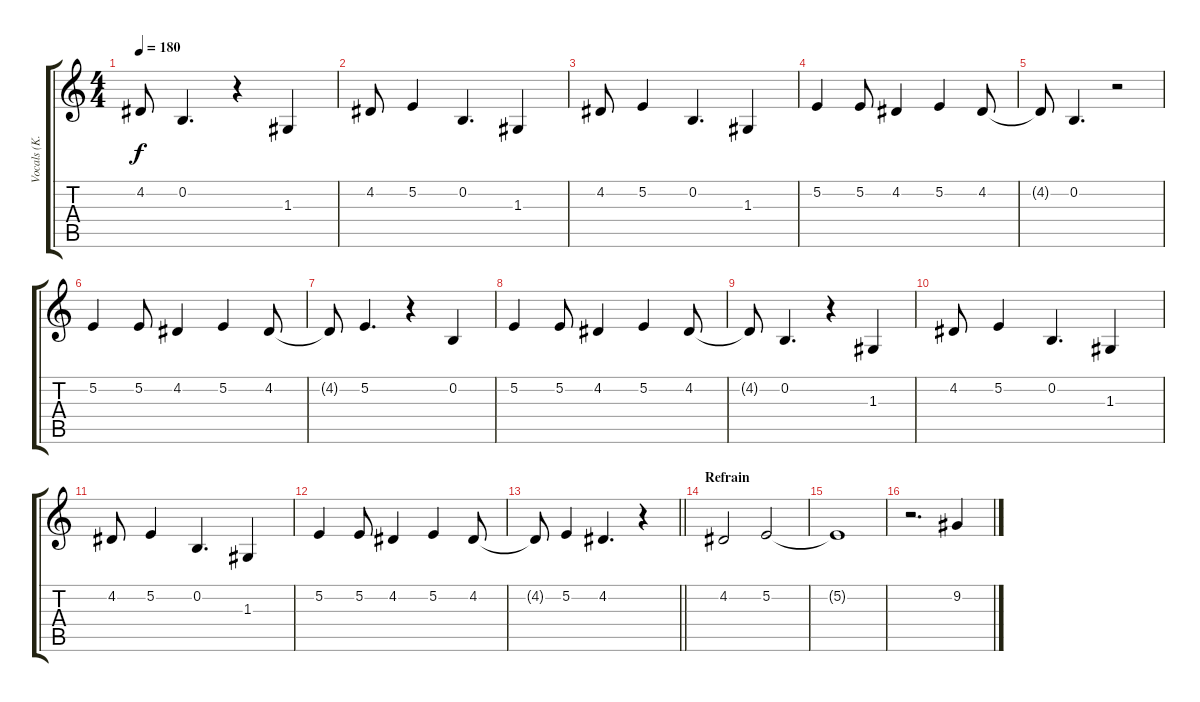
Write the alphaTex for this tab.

\track ("Vocals (K.H. Lee)" "Vocals (K.") {instrument flute}
\staff {score tabs}
\tuning (E4 B3 G3 D3 A2 E2) {hide}
\ts (4 4)
\tempo 180
\clef g2
\ks c
4.2{t}.8{dy f} 0.2.4{d} r.4 1.3.4 |
4.2.8 5.2.4 0.2.4{d} 1.3.4 |
4.2.8 5.2.4 0.2.4{d} 1.3.4 |
5.2.4 5.2.8 4.2.4 5.2.4 4.2.8 |
4.2{t}.8 0.2.4{d} r.2 |
5.2.4 5.2.8 4.2.4 5.2.4 4.2.8 |
4.2{t}.8 5.2.4{d} r.4 0.2.4 |
5.2.4 5.2.8 4.2.4 5.2.4 4.2.8 |
4.2{t}.8 0.2.4{d} r.4 1.3.4 |
4.2.8 5.2.4 0.2.4{d} 1.3.4 |
4.2.8 5.2.4 0.2.4{d} 1.3.4 |
5.2.4 5.2.8 4.2.4 5.2.4 4.2.8 |
\barLineRight lightlight
4.2{t}.8 5.2.4 4.2.4{d} r.4 |
\section ("" "Refrain")
4.2.2 5.2.2 |
5.2{t}.1 |
r.2{d} 9.2.4
